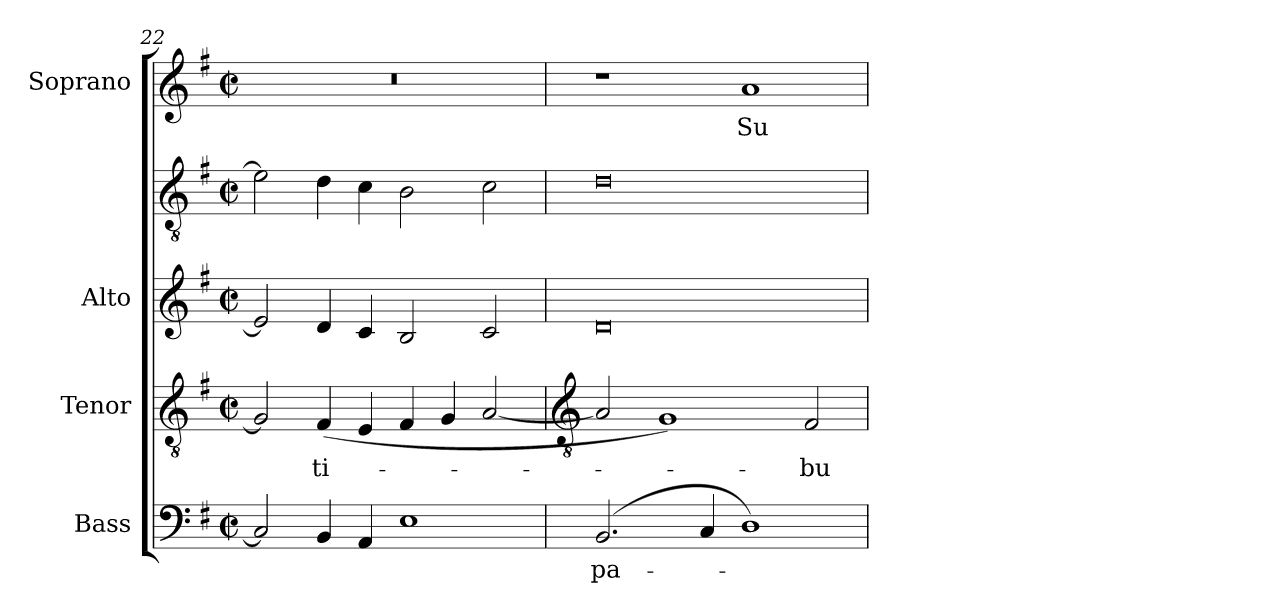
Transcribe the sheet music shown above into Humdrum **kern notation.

**kern	**text	**kern	**text	**kern	**kern	**kern	**text
*part4	*part4	*part3	*part3	*part2	*part2	*part1	*part1
*staff5	*staff5	*staff4	*staff4	*staff3	*staff2	*staff1	*staff1
*I"Bass	*	*I"Tenor	*	*I"Alto	*	*I"Soprano	*
*I'B	*	*I'T	*	*I'A	*	*I'S	*
*clefF4	*	*clefGv2	*	*	*clefGv2	*clefG2	*
*k[f#]	*	*k[f#]	*	*k[f#]	*k[f#]	*k[f#]	*
*G:	*	*G:	*	*G:	*G:	*G:	*
*M4/2	*	*M4/2	*	*M4/2	*M4/2	*M4/2	*
*met(c|)	*	*met(c|)	*	*met(c|)	*met(c|)	*met(c|)	*
=22	=22	=22	=22	=22	=22	=22	=22
2C]	.	2G]	.	2e]	2e]	0r	.
!	!	!	!LO:LY:b	!	!	!	!
4BB	.	(<4F#	ti-	4d	4d	.	.
4AA	.	4E/	.	4c	4c	.	.
1E	.	4F#	.	2B	2B	.	.
.	.	4G	.	.	.	.	.
.	.	[2A	.	2c	2c	.	.
!!LO:LB:g=z
=23	=23	=23	=23	=23	=23	=23	=23
*	*	*clefGv2	*	*	*	*	*
!	!LO:LY:b	!	!	!	!	!	!
(<2.BB	pa-	2A]	.	0d	0d	1r	.
.	.	1G)	.	.	.	.	.
4C	.	.	.	.	.	.	.
!	!	!	!	!	!	!	!LO:LY:b
1D)	.	.	.	.	.	1a	Su-
!	!	!	!LO:LY:b	!	!	!	!
.	.	2F#	bu-	.	.	.	.
=	=	=	=	=	=	=	=
*-	*-	*-	*-	*-	*-	*-	*-
